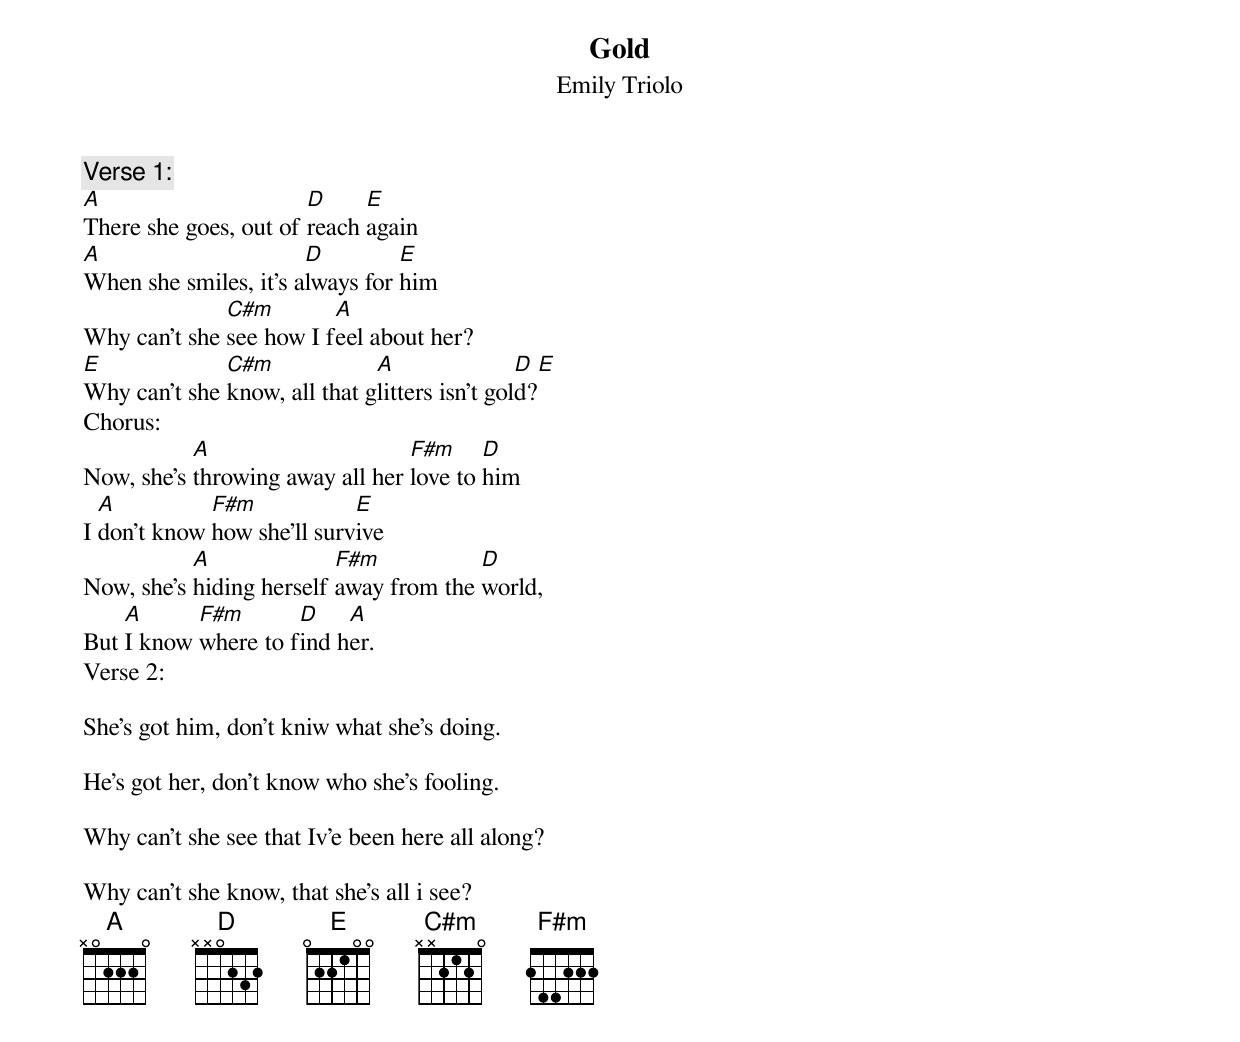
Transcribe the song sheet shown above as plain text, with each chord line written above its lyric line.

{title: Gold}
{subtitle: Emily Triolo}

Verse 1:
A                      D     E
There she goes, out of reach again
A                      D         E
When she smiles, it's always for him
              C#m        A
Why can't she see how I feel about her?
E             C#m             A                D  E
Why can't she know, all that glitters isn't gold?
Chorus:
           A                     F#m     D
Now, she's throwing away all her love to him
  A          F#m            E
I don't know how she'll survive
           A              F#m           D
Now, she's hiding herself away from the world,
    A      F#m       D    A
But I know where to find her.
Verse 2:

She's got him, don't kniw what she's doing.

He's got her, don't know who she's fooling.

Why can't she see that Iv'e been here all along?

Why can't she know, that she's all i see?
